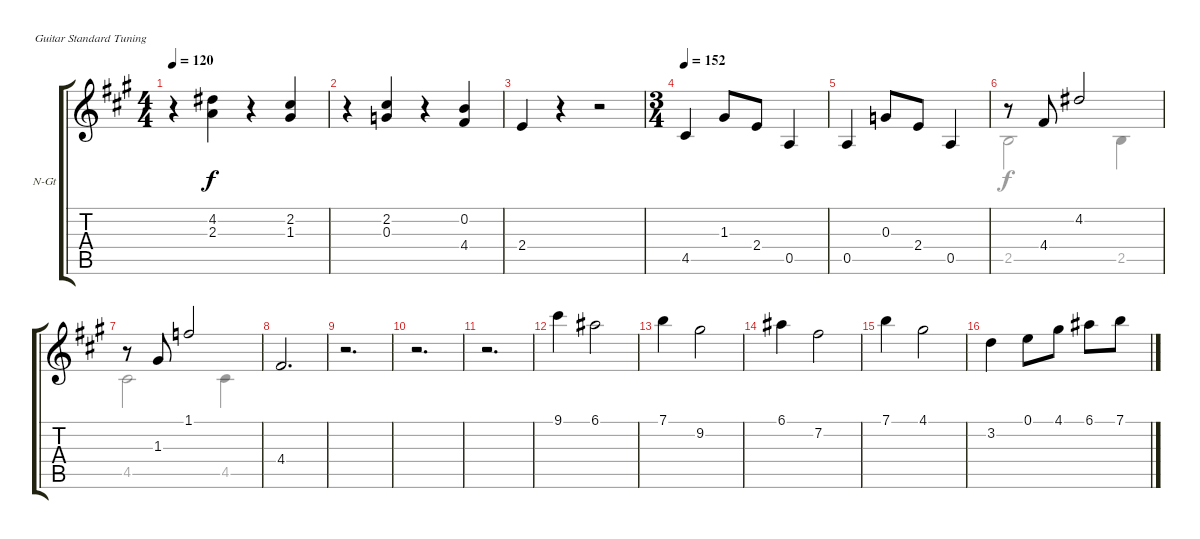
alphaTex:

\bracketExtendMode groupsimilarinstruments
\firstSystemTrackNameOrientation horizontal
\otherSystemsTrackNameOrientation horizontal
\track ("Guitar 2" "N-Gt") {instrument acousticguitarnylon}
\staff {score tabs}
\tuning (E4 B3 G3 D3 A2 E2)
\voice
\ts (4 4)
\tempo 120
\clef g2
\ks a
r.4{dy f} (4.2 2.3).4 r.4 (2.2 1.3).4 |
r.4 (2.2 0.3).4 r.4 (0.2 4.4).4 |
2.4.4 r.4 r.2 |
\ts (3 4)
\beaming (8 2 2 2)
\tempo 152
4.5.4 1.3.8 2.4.8 0.5.4 |
0.5.4 0.3.8 2.4.8 0.5.4 |
r.8 4.4.8 4.2.2 |
r.8 1.3.8 1.1.2 |
4.4.2{d} |
r.2{d} |
r.2{d} |
r.2{d} |
9.1.4 6.1.2 |
7.1.4 9.2.2 |
6.1.4 7.2.2 |
7.1.4 4.1.2 |
3.2.4 0.1.8 4.1.8 6.1.8 7.1.8
\voice
\clef g2
\ottava regular
\simile none
\ks a
|
|
|
|
|
2.5.2 2.5.4 |
4.5.2 4.5.4 |
|
|
|
|
|
|
|
|
